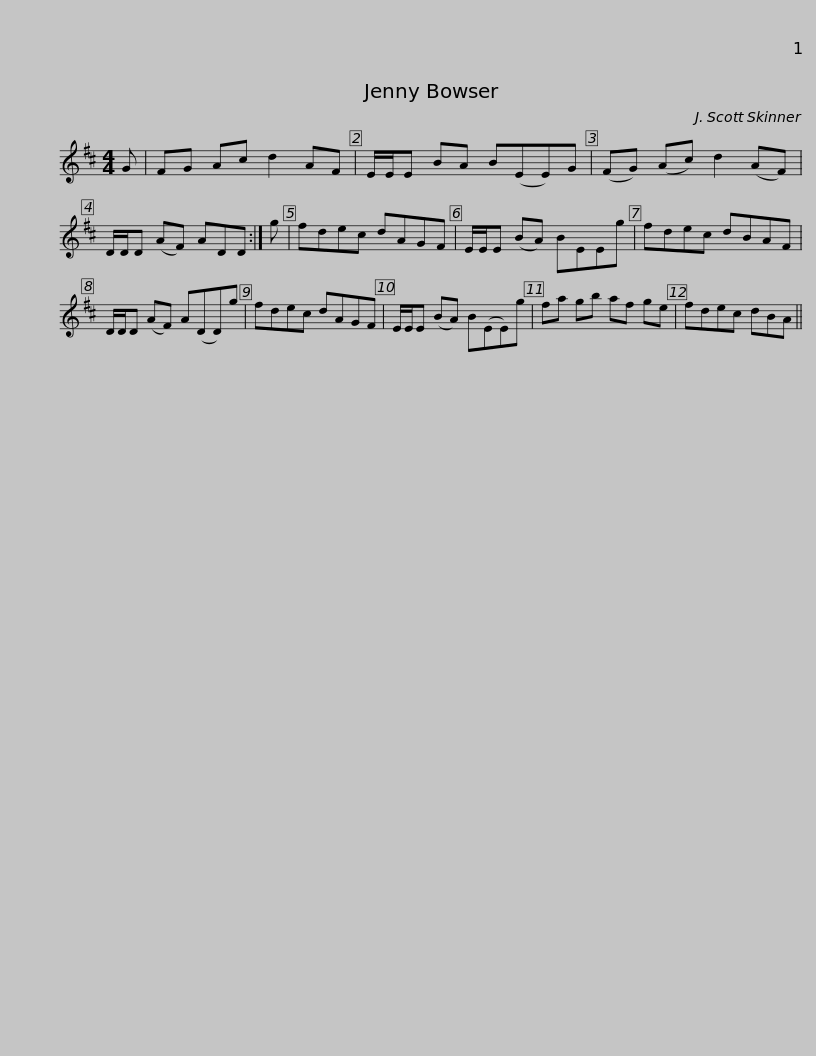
X:1
L:1/8
M:4/4
I:linebreak $
K:D
V:1 treble
V:1
 G | FG Ac d2 AF | E/E/E BA B(EE)G | (FG) (Ac) d2 (AF) | D/D/D (AF) ADD :| %5
 g | fdec dAGF |$ E/E/E (BA) BEEg | fdec dBAF | D/D/D (AF) A(DD)g | %10
 fdec dAGF | E/E/E (BA) B(EE)g |$ fa gb af ge | fdec dBA || %14
